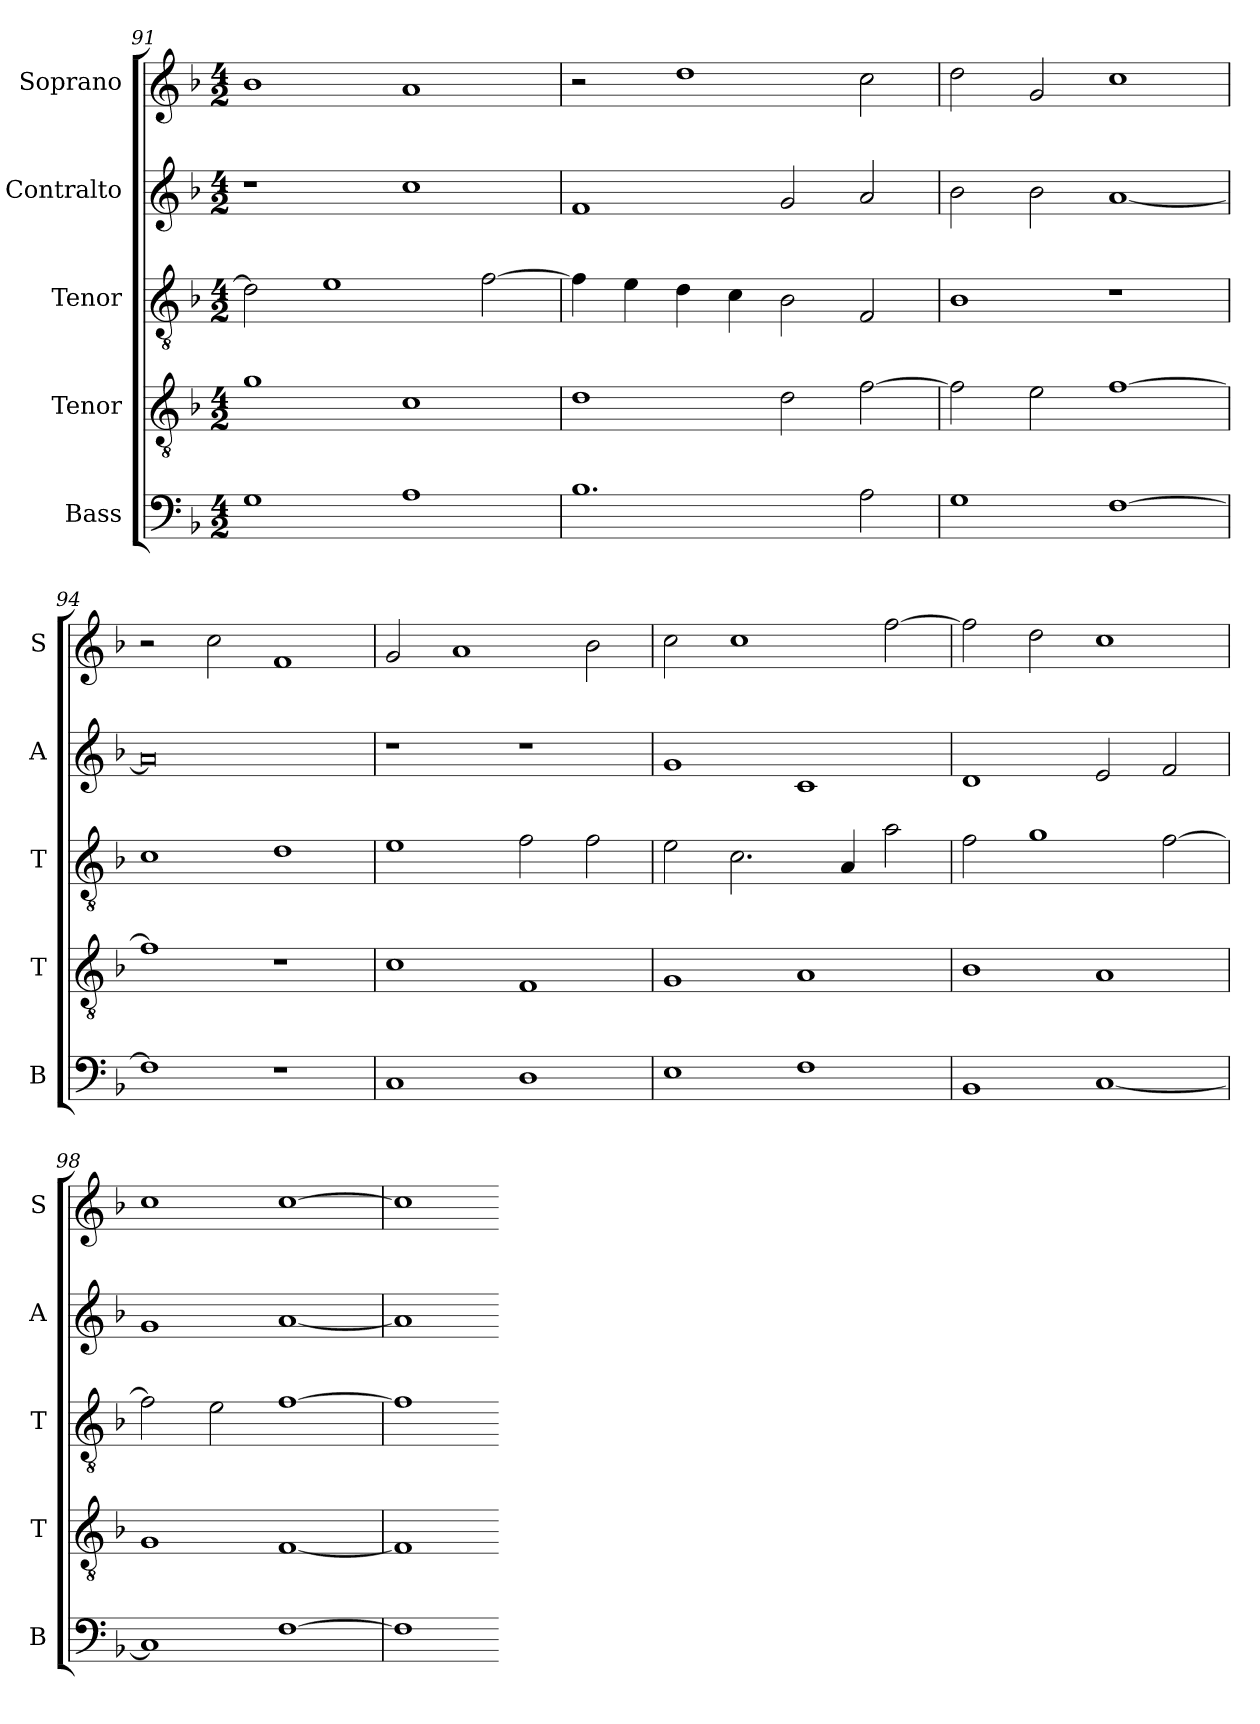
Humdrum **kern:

**kern	**kern	**kern	**kern	**kern
*part5	*part4	*part3	*part2	*part1
*staff5	*staff4	*staff3	*staff2	*staff1
*I"Bass	*I"Tenor	*I"Tenor	*I"Contralto	*I"Soprano
*I'B	*I'T	*I'T	*I'A	*I'S
*clefF4	*clefGv2	*clefGv2	*clefG2	*clefG2
*k[b-]	*k[b-]	*k[b-]	*k[b-]	*k[b-]
*F:ion	*F:ion	*F:ion	*F:ion	*F:ion
*M4/2	*M4/2	*M4/2	*M4/2	*M4/2
=91	=91	=91	=91	=91
1G	1g	2d]	1r	1b-
.	.	1e	.	.
1A	1c	.	1cc	1a
.	.	[2f	.	.
=92	=92	=92	=92	=92
1.B-	1d	4f]	1f	2r
.	.	4e	.	.
.	.	4d	.	1dd
.	.	4c	.	.
.	2d	2B-	2g	.
2A	[2f	2F	2a	2cc
=93	=93	=93	=93	=93
1G	2f]	1B-	2b-	2dd
.	2e	.	2b-	2g
[1F	[1f	1r	[1a	1cc
=94	=94	=94	=94	=94
1F]	1f]	1c	0a]	2r
.	.	.	.	2cc
1r	1r	1d	.	1f
=95	=95	=95	=95	=95
1C	1c	1e	1r	2g
.	.	.	.	1a
1D	1F	2f	1r	.
.	.	2f	.	2b-
=96	=96	=96	=96	=96
1E	1G	2e	1g	2cc
.	.	2.c	.	1cc
1F	1A	.	1c	.
.	.	4A	.	.
.	.	2a	.	[2ff
=97	=97	=97	=97	=97
1BB-	1B-	2f	1d	2ff]
.	.	1g	.	2dd
[1C	1A	.	2e	1cc
.	.	[2f	2f	.
=98	=98	=98	=98	=98
1C]	1G	2f]	1g	1cc
.	.	2e	.	.
[1F	[1F	[1f	[1a	[1cc
=99	=99	=99	=99	=99
1F]	1F]	1f]	1a]	1cc]
=-	=-	=-	=-	=-
*-	*-	*-	*-	*-
